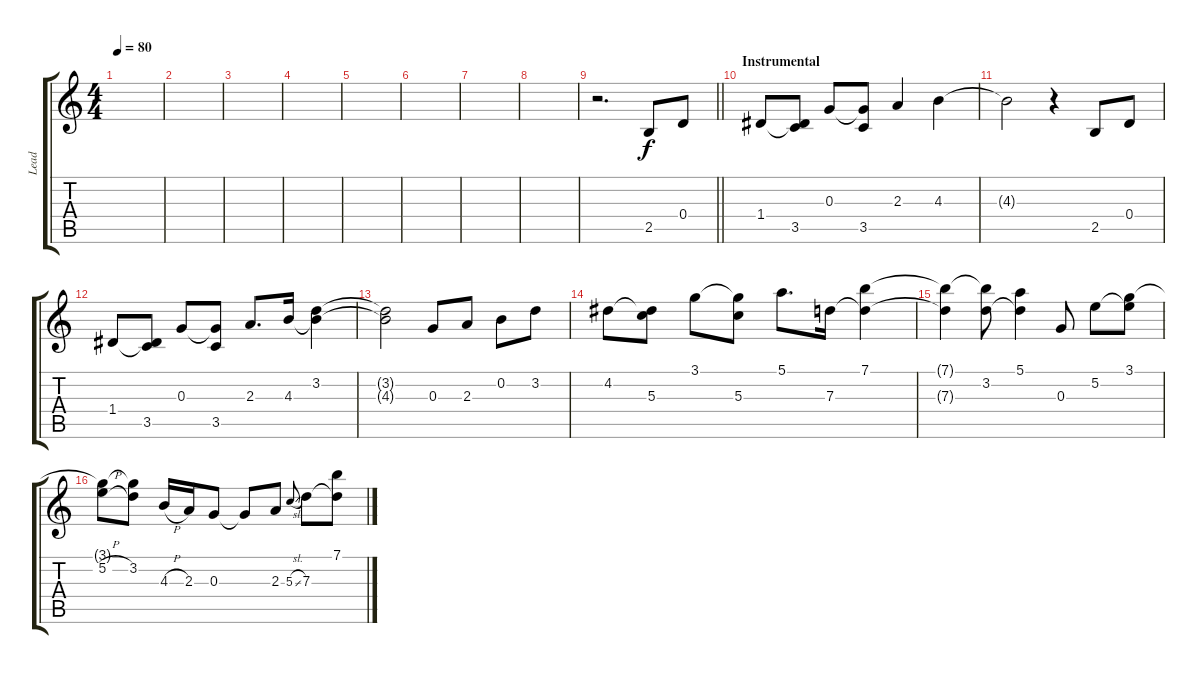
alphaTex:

\track ("Lead" "Lead") {instrument distortionguitar}
\staff {score tabs}
\tuning (E4 B3 G3 D3 A2 E2) {hide}
\ts (4 4)
\tempo 80
\clef g2
\ks c
|
|
|
|
|
|
|
|
\barLineRight lightlight
r.2{d} 2.5.8 0.4.8 |
\section ("" "Instrumental")
1.4.8 (1.4{t} 3.5).8 0.3.8 (0.3{t} 3.5).8 2.3.4 4.3.4 |
4.3{t}.2 r.4 2.5.8 0.4.8 |
1.4.8 (1.4{t} 3.5).8 0.3.8 (0.3{t} 3.5).8 2.3.8{d} 4.3.16 (3.2 4.3{t}).4 |
(3.2{t} 4.3{t}).2 0.3.8 2.3.8 0.2.8 3.2.8 |
4.2.8 (4.2{t} 5.3).8 3.1.8 (3.1{t} 5.3).8 5.1.8{d} 7.3.16 (7.1 7.3{t}).4 |
(7.1{t} 7.3{t}).4 (7.1{t} 3.2).8 (5.1 3.2{t}).4 0.3.8 5.2.8 (3.1 5.2{t}).8 |
(3.1{t} 5.2{h}).8 (3.1{t} 3.2).8 4.3{h}.16 2.3.16 0.3.8 0.3{t}.8 2.3.8 5.3{sl}.8{gr onbeat} 7.3.8 (7.1 7.3{t}).8
